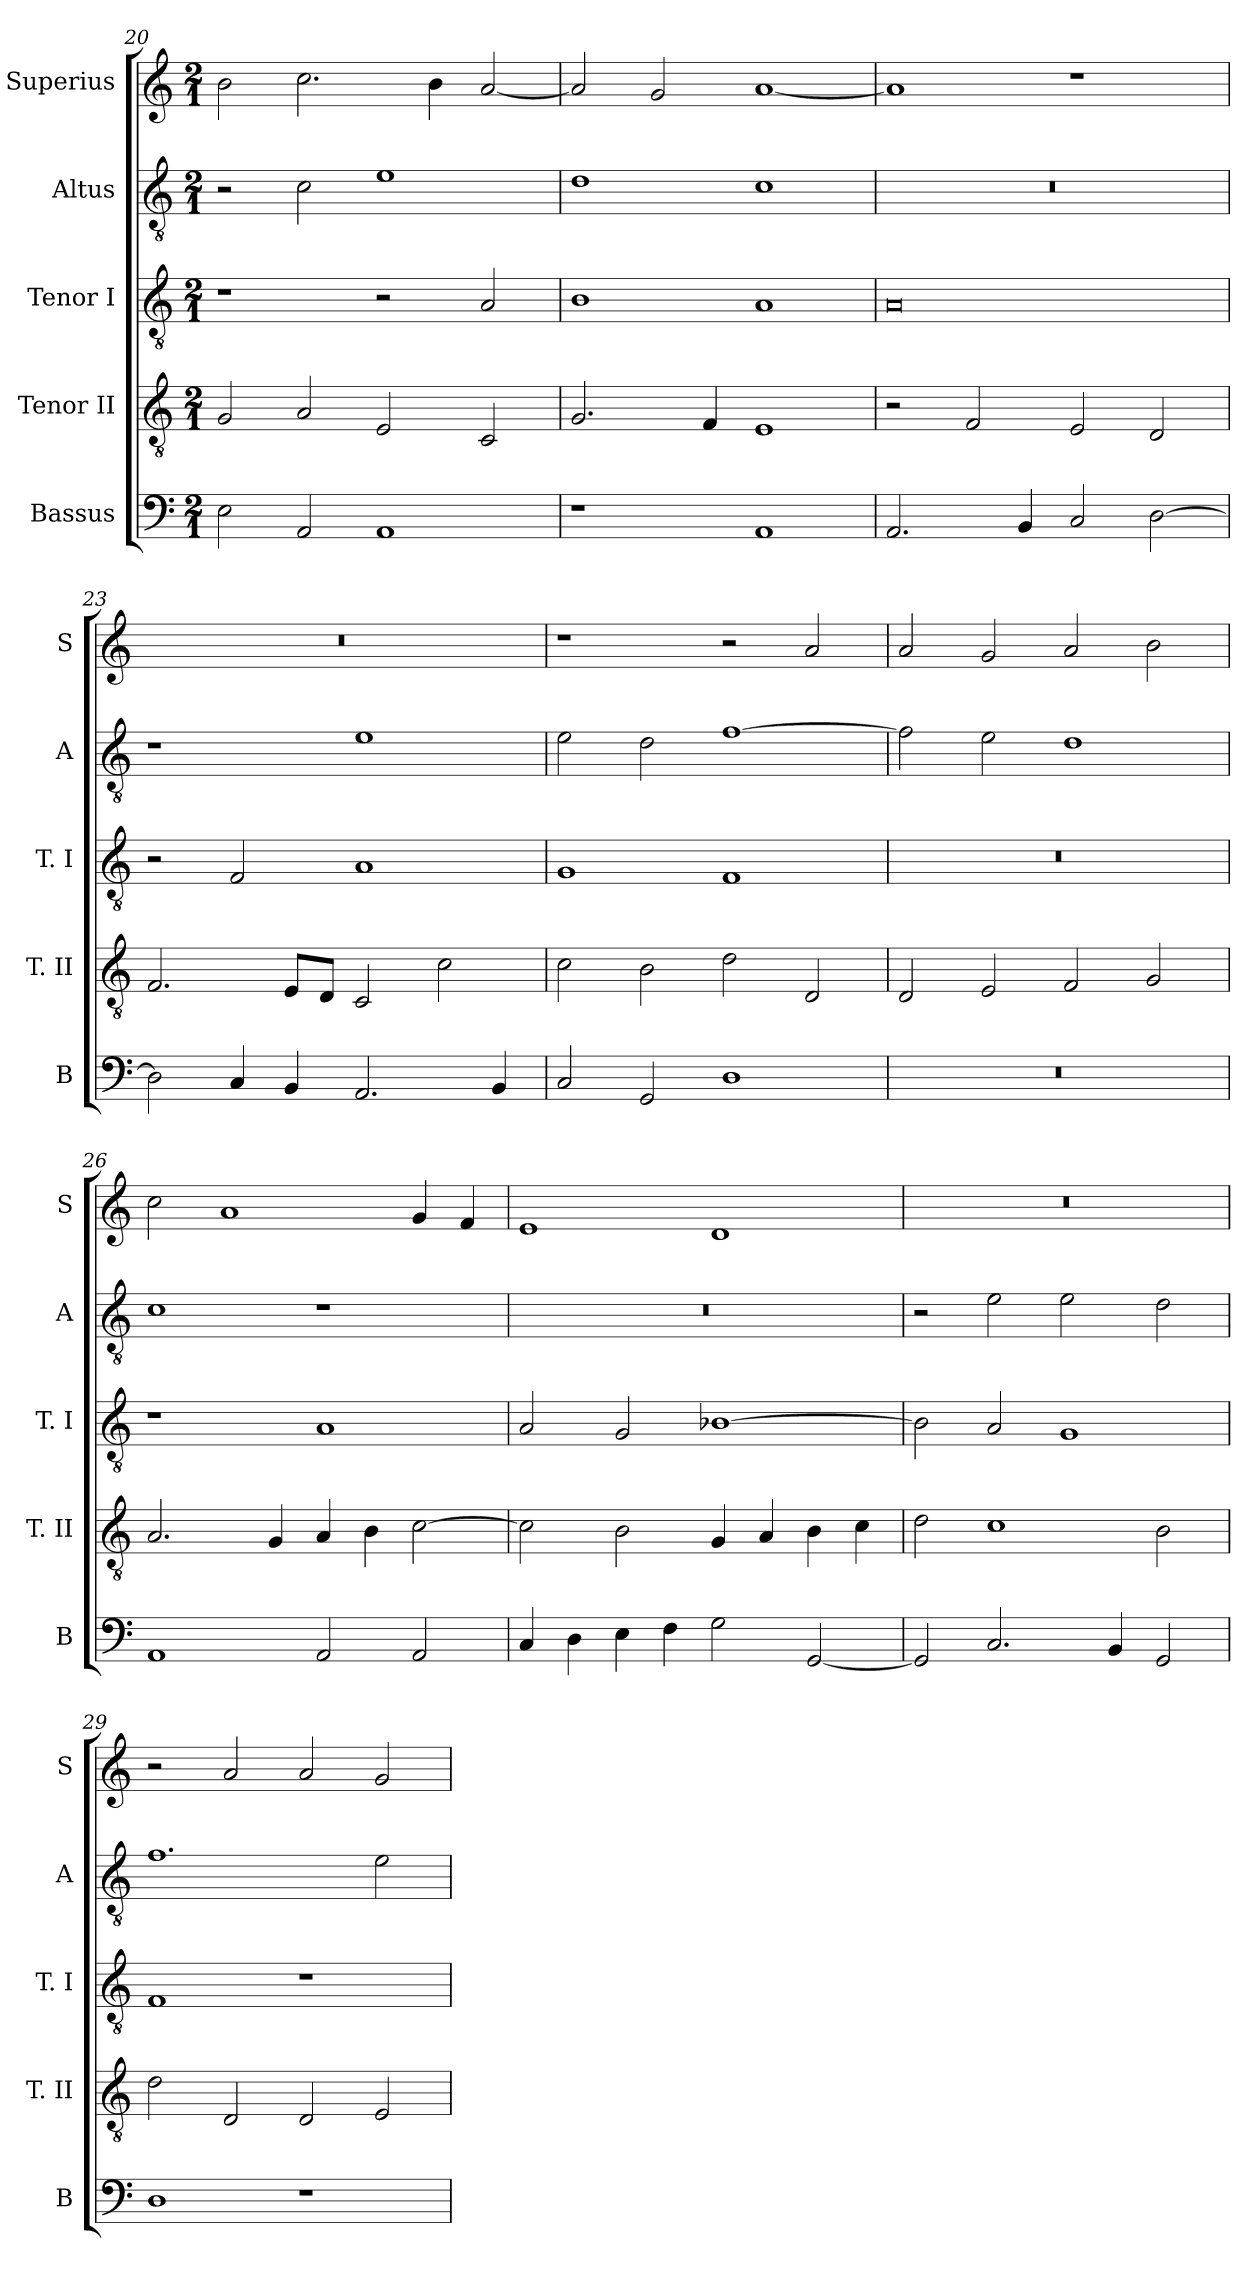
**kern	**kern	**kern	**kern	**kern
*part5	*part4	*part3	*part2	*part1
*staff5	*staff4	*staff3	*staff2	*staff1
*I"Bassus	*I"Tenor II	*I"Tenor I	*I"Altus	*I"Superius
*I'B	*I'T. II	*I'T. I	*I'A	*I'S
*clefF4	*clefGv2	*clefGv2	*clefGv2	*clefG2
*k[]	*k[]	*k[]	*k[]	*k[]
*C:	*C:	*C:	*C:	*C:
*M2/1	*M2/1	*M2/1	*M2/1	*M2/1
=20	=20	=20	=20	=20
2E	2G	1r	2r	2b
2AA	2A	.	2c	2.cc
1AA	2E	2r	1e	.
.	.	.	.	4b
.	2C	2A	.	[2a
=21	=21	=21	=21	=21
1r	2.G	1B	1d	2a]
.	.	.	.	2g
.	4F	.	.	.
1AA	1E	1A	1c	[1a
=22	=22	=22	=22	=22
2.AA	2r	0A	0r	1a]
.	2F	.	.	.
4BB	.	.	.	.
2C	2E	.	.	1r
[2D	2D	.	.	.
=23	=23	=23	=23	=23
2D]	2.F	2r	1r	0r
4C	.	2F	.	.
4BB	8EL	.	.	.
.	8DJ	.	.	.
2.AA	2C	1A	1e	.
.	2c	.	.	.
4BB	.	.	.	.
=24	=24	=24	=24	=24
2C	2c	1G	2e	1r
2GG	2B	.	2d	.
1D	2d	1F	[1f	2r
.	2D	.	.	2a
=25	=25	=25	=25	=25
0r	2D	0r	2f]	2a
.	2E	.	2e	2g
.	2F	.	1d	2a
.	2G	.	.	2b
=26	=26	=26	=26	=26
1AA	2.A	1r	1c	2cc
.	.	.	.	1a
.	4G	.	.	.
2AA	4A	1A	1r	.
.	4B	.	.	.
2AA	[2c	.	.	4g
.	.	.	.	4f
=27	=27	=27	=27	=27
4C	2c]	2A	0r	1e
4D	.	.	.	.
4E	2B	2G	.	.
4F	.	.	.	.
2G	4G	[1B-X	.	1d
.	4A	.	.	.
[2GG	4B	.	.	.
.	4c	.	.	.
=28	=28	=28	=28	=28
2GG]	2d	2B-]	2r	0r
2.C	1c	2A	2e	.
.	.	1G	2e	.
4BB	.	.	.	.
2GG	2B	.	2d	.
=29	=29	=29	=29	=29
1D	2d	1F	1.f	2r
.	2D	.	.	2a
1r	2D	1r	.	2a
.	2E	.	2e	2g
=	=	=	=	=
*-	*-	*-	*-	*-
